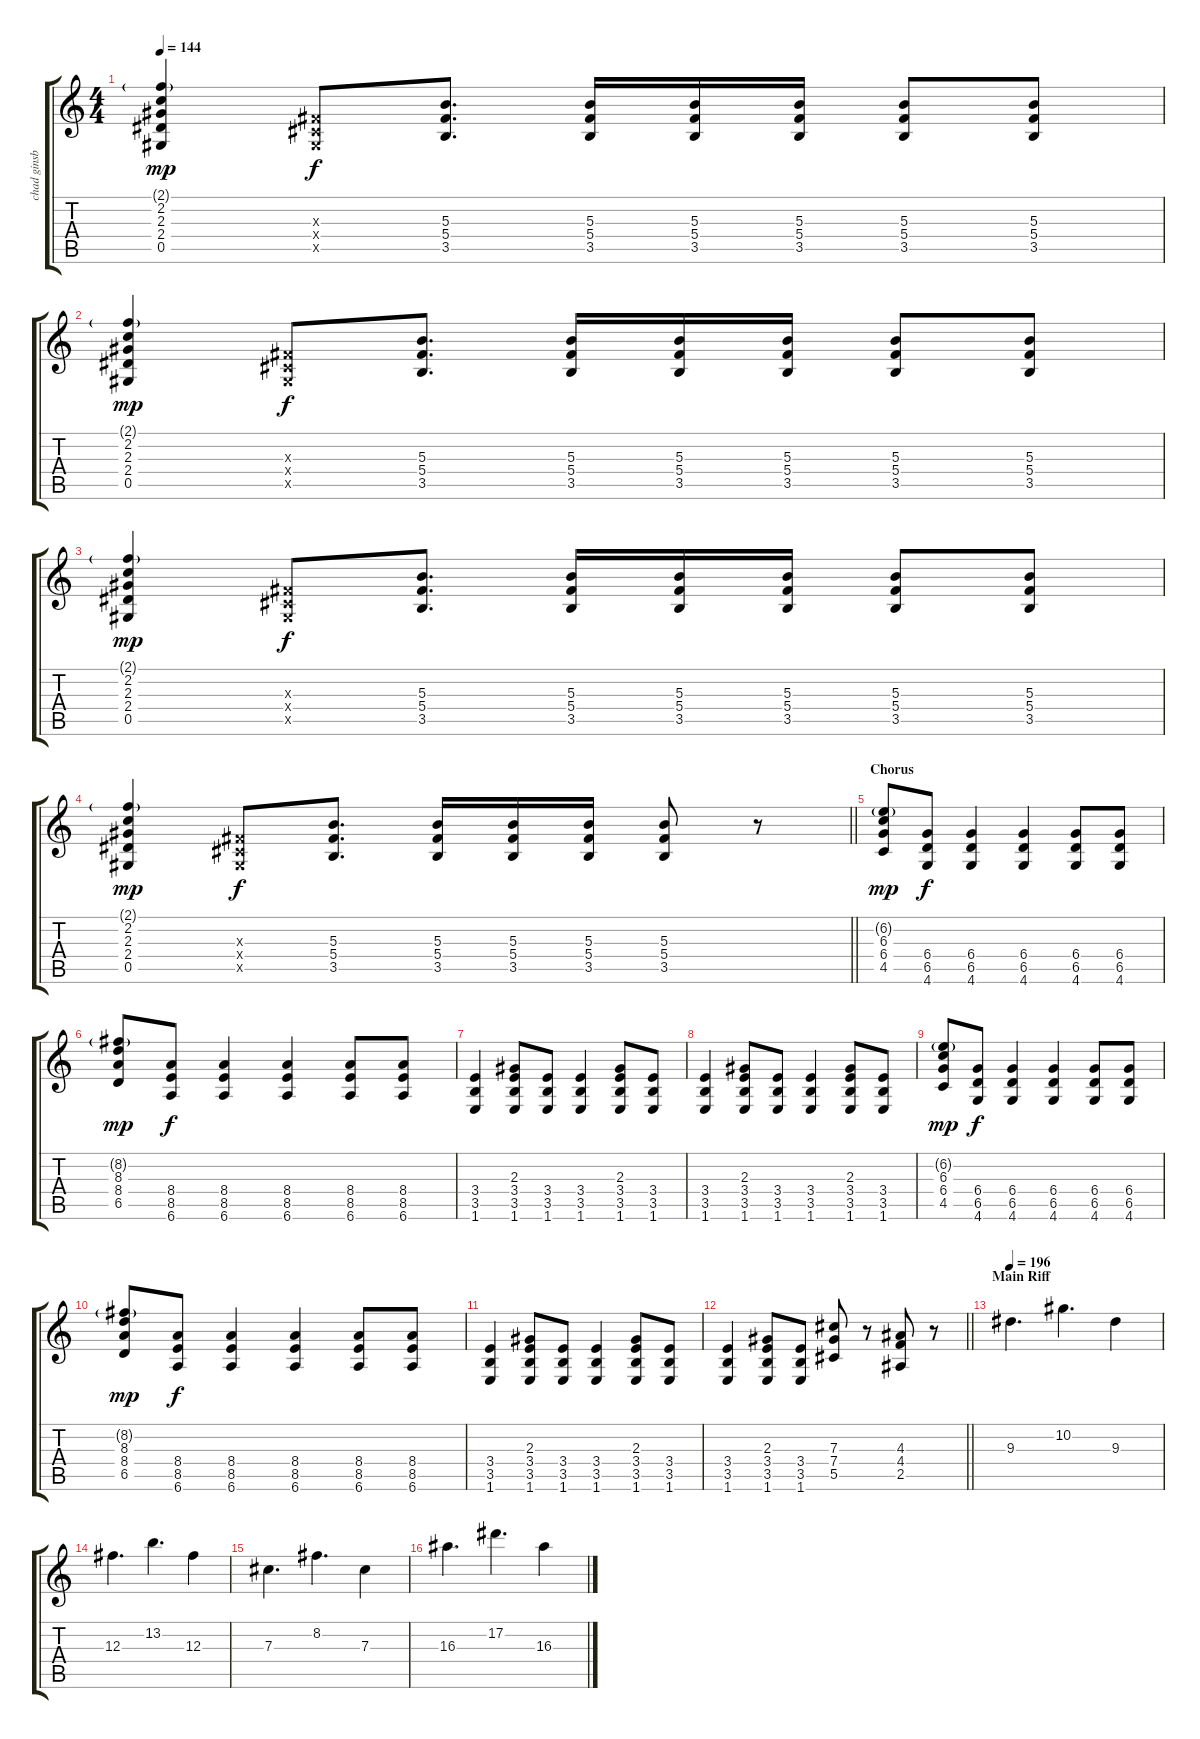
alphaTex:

\track ("chad ginsburg 2" "chad ginsb") {instrument distortionguitar}
\staff {score tabs}
\tuning (Eb4 Bb3 Gb3 Db3 Ab2 Eb2) {hide}
\ts (4 4)
\tempo 144
\clef g2
\ks c
(2.1{g} 2.2 2.3 2.4 0.5).4{dy mp} (0.3{x} 0.4{x} 0.5{x}).8{dy f} (5.3 5.4 3.5).8{d} (5.3 5.4 3.5).16 (5.3 5.4 3.5).16 (5.3 5.4 3.5).16 (5.3 5.4 3.5).8 (5.3 5.4 3.5).8 |
(2.1{g} 2.2 2.3 2.4 0.5).4{dy mp} (0.3{x} 0.4{x} 0.5{x}).8{dy f} (5.3 5.4 3.5).8{d} (5.3 5.4 3.5).16 (5.3 5.4 3.5).16 (5.3 5.4 3.5).16 (5.3 5.4 3.5).8 (5.3 5.4 3.5).8 |
(2.1{g} 2.2 2.3 2.4 0.5).4{dy mp} (0.3{x} 0.4{x} 0.5{x}).8{dy f} (5.3 5.4 3.5).8{d} (5.3 5.4 3.5).16 (5.3 5.4 3.5).16 (5.3 5.4 3.5).16 (5.3 5.4 3.5).8 (5.3 5.4 3.5).8 |
\barLineRight lightlight
(2.1{g} 2.2 2.3 2.4 0.5).4{dy mp} (0.3{x} 0.4{x} 0.5{x}).8{dy f} (5.3 5.4 3.5).8{d} (5.3 5.4 3.5).16 (5.3 5.4 3.5).16 (5.3 5.4 3.5).16 (5.3 5.4 3.5).8 r.8 |
\section ("" "Chorus")
(6.2{g} 6.3 6.4 4.5).8{dy mp} (6.4 6.5 4.6).8{dy f} (6.4 6.5 4.6).4 (6.4 6.5 4.6).4 (6.4 6.5 4.6).8 (6.4 6.5 4.6).8 |
(8.2{g} 8.3 8.4 6.5).8{dy mp} (8.4 8.5 6.6).8{dy f} (8.4 8.5 6.6).4 (8.4 8.5 6.6).4 (8.4 8.5 6.6).8 (8.4 8.5 6.6).8 |
(3.4 3.5 1.6).4 (2.3 3.4 3.5 1.6).8 (3.4 3.5 1.6).8 (3.4 3.5 1.6).4 (2.3 3.4 3.5 1.6).8 (3.4 3.5 1.6).8 |
(3.4 3.5 1.6).4 (2.3 3.4 3.5 1.6).8 (3.4 3.5 1.6).8 (3.4 3.5 1.6).4 (2.3 3.4 3.5 1.6).8 (3.4 3.5 1.6).8 |
(6.2{g} 6.3 6.4 4.5).8{dy mp} (6.4 6.5 4.6).8{dy f} (6.4 6.5 4.6).4 (6.4 6.5 4.6).4 (6.4 6.5 4.6).8 (6.4 6.5 4.6).8 |
(8.2{g} 8.3 8.4 6.5).8{dy mp} (8.4 8.5 6.6).8{dy f} (8.4 8.5 6.6).4 (8.4 8.5 6.6).4 (8.4 8.5 6.6).8 (8.4 8.5 6.6).8 |
(3.4 3.5 1.6).4 (2.3 3.4 3.5 1.6).8 (3.4 3.5 1.6).8 (3.4 3.5 1.6).4 (2.3 3.4 3.5 1.6).8 (3.4 3.5 1.6).8 |
\barLineRight lightlight
(3.4 3.5 1.6).4 (2.3 3.4 3.5 1.6).8 (3.4 3.5 1.6).8 (7.3 7.4 5.5).8 r.8 (4.3 4.4 2.5).8 r.8 |
\section ("" "Main Riff")
\tempo 196
9.3.4{d} 10.2.4{d} 9.3.4 |
12.3.4{d} 13.2.4{d} 12.3.4 |
7.3.4{d} 8.2.4{d} 7.3.4 |
16.3.4{d} 17.2.4{d} 16.3.4
